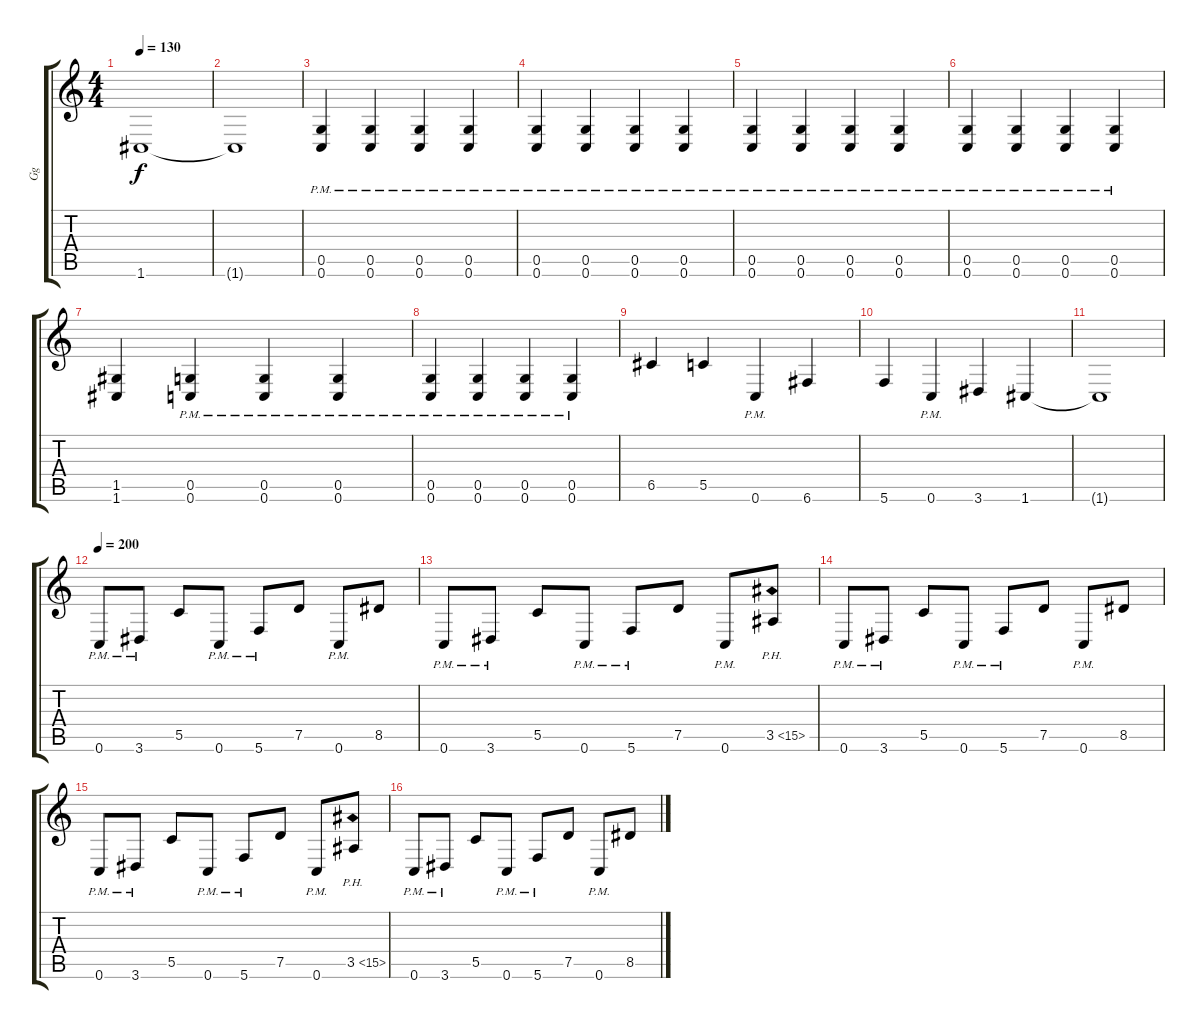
\track ("Gg" "Gg") {instrument distortionguitar}
\staff {score tabs}
\tuning (D4 A3 F3 C3 G2 C2) {hide}
\ts (4 4)
\tempo 130
\clef g2
\ks c
1.6{t}.1{dy f} |
1.6{t}.1 |
(0.5{pm} 0.6{pm}).4 (0.5{pm} 0.6{pm}).4 (0.5{pm} 0.6{pm}).4 (0.5{pm} 0.6{pm}).4 |
(0.5{pm} 0.6{pm}).4 (0.5{pm} 0.6{pm}).4 (0.5{pm} 0.6{pm}).4 (0.5{pm} 0.6{pm}).4 |
(0.5{pm} 0.6{pm}).4 (0.5{pm} 0.6{pm}).4 (0.5{pm} 0.6{pm}).4 (0.5{pm} 0.6{pm}).4 |
(0.5{pm} 0.6{pm}).4 (0.5{pm} 0.6{pm}).4 (0.5{pm} 0.6{pm}).4 (0.5{pm} 0.6{pm}).4 |
(1.5 1.6).4 (0.5{pm} 0.6{pm}).4 (0.5{pm} 0.6{pm}).4 (0.5{pm} 0.6{pm}).4 |
(0.5{pm} 0.6{pm}).4 (0.5{pm} 0.6{pm}).4 (0.5{pm} 0.6{pm}).4 (0.5{pm} 0.6{pm}).4 |
6.5.4 5.5.4 0.6{pm}.4 6.6.4 |
5.6.4 0.6{pm}.4 3.6.4 1.6.4 |
1.6{t}.1 |
\tempo 200
0.6{pm}.8 3.6{pm}.8 5.5.8 0.6{pm}.8 5.6{pm}.8 7.5.8 0.6{pm}.8 8.5.8 |
0.6{pm}.8 3.6{pm}.8 5.5.8 0.6{pm}.8 5.6{pm}.8 7.5.8 0.6{pm}.8 3.5{ph 12}.8 |
0.6{pm}.8 3.6{pm}.8 5.5.8 0.6{pm}.8 5.6{pm}.8 7.5.8 0.6{pm}.8 8.5.8 |
0.6{pm}.8 3.6{pm}.8 5.5.8 0.6{pm}.8 5.6{pm}.8 7.5.8 0.6{pm}.8 3.5{ph 12}.8 |
0.6{pm}.8 3.6{pm}.8 5.5.8 0.6{pm}.8 5.6{pm}.8 7.5.8 0.6{pm}.8 8.5.8
